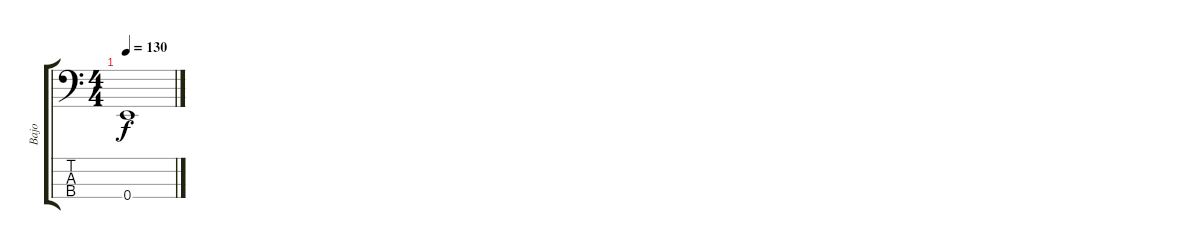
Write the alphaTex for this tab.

\track ("Bajo" "Bajo") {instrument electricbassfinger}
\staff {score tabs}
\tuning (G2 D2 A1 E1) {hide}
\ts (4 4)
\tempo 130
\clef f4
\ks c
0.4.1{dy f}
